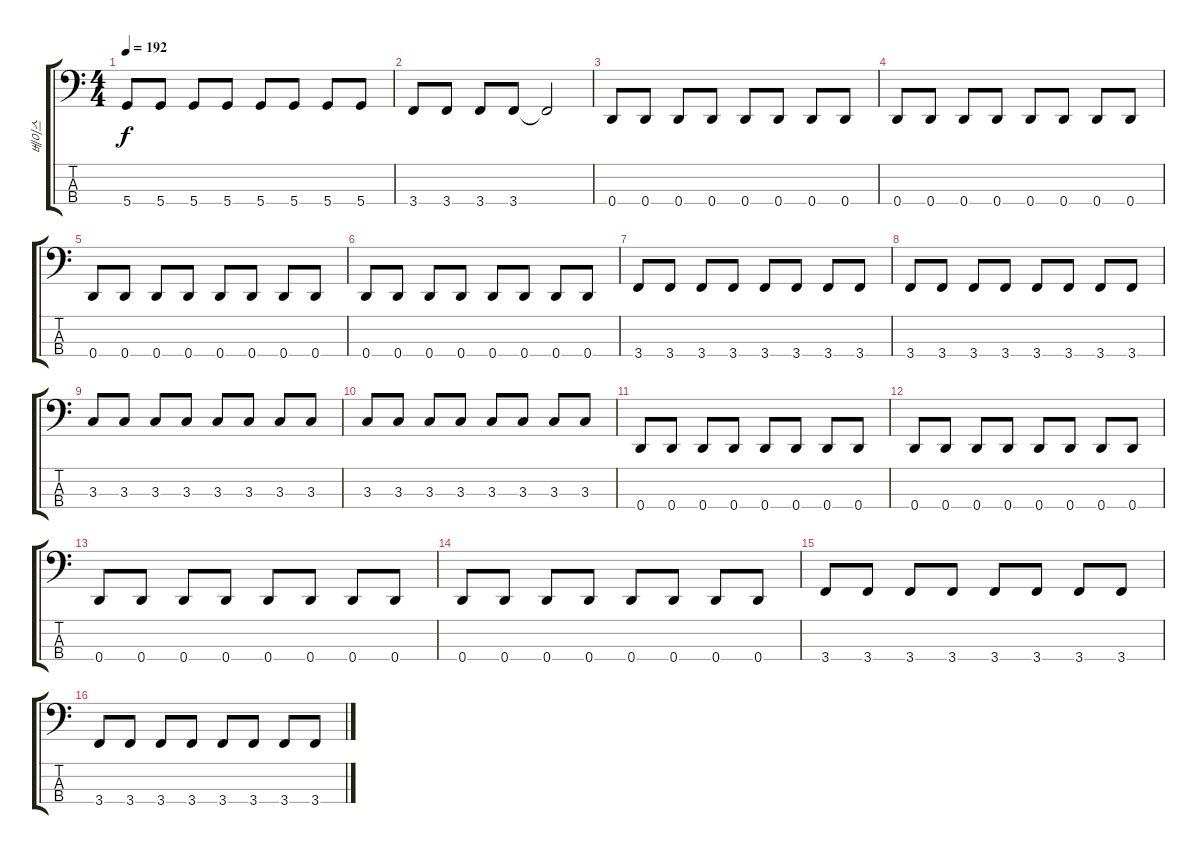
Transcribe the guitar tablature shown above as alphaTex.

\track ("베이스" "베이스") {instrument electricbassfinger}
\staff {score tabs}
\tuning (G2 D2 A1 D1) {hide}
\ts (4 4)
\tempo 192
\clef f4
\ks c
5.4.8{dy f} 5.4.8 5.4.8 5.4.8 5.4.8 5.4.8 5.4.8 5.4.8 |
3.4.8 3.4.8 3.4.8 3.4.8 3.4{t}.2 |
0.4.8 0.4.8 0.4.8 0.4.8 0.4.8 0.4.8 0.4.8 0.4.8 |
0.4.8 0.4.8 0.4.8 0.4.8 0.4.8 0.4.8 0.4.8 0.4.8 |
0.4.8 0.4.8 0.4.8 0.4.8 0.4.8 0.4.8 0.4.8 0.4.8 |
0.4.8 0.4.8 0.4.8 0.4.8 0.4.8 0.4.8 0.4.8 0.4.8 |
3.4.8 3.4.8 3.4.8 3.4.8 3.4.8 3.4.8 3.4.8 3.4.8 |
3.4.8 3.4.8 3.4.8 3.4.8 3.4.8 3.4.8 3.4.8 3.4.8 |
3.3.8 3.3.8 3.3.8 3.3.8 3.3.8 3.3.8 3.3.8 3.3.8 |
3.3.8 3.3.8 3.3.8 3.3.8 3.3.8 3.3.8 3.3.8 3.3.8 |
0.4.8 0.4.8 0.4.8 0.4.8 0.4.8 0.4.8 0.4.8 0.4.8 |
0.4.8 0.4.8 0.4.8 0.4.8 0.4.8 0.4.8 0.4.8 0.4.8 |
0.4.8 0.4.8 0.4.8 0.4.8 0.4.8 0.4.8 0.4.8 0.4.8 |
0.4.8 0.4.8 0.4.8 0.4.8 0.4.8 0.4.8 0.4.8 0.4.8 |
3.4.8 3.4.8 3.4.8 3.4.8 3.4.8 3.4.8 3.4.8 3.4.8 |
3.4.8 3.4.8 3.4.8 3.4.8 3.4.8 3.4.8 3.4.8 3.4.8
